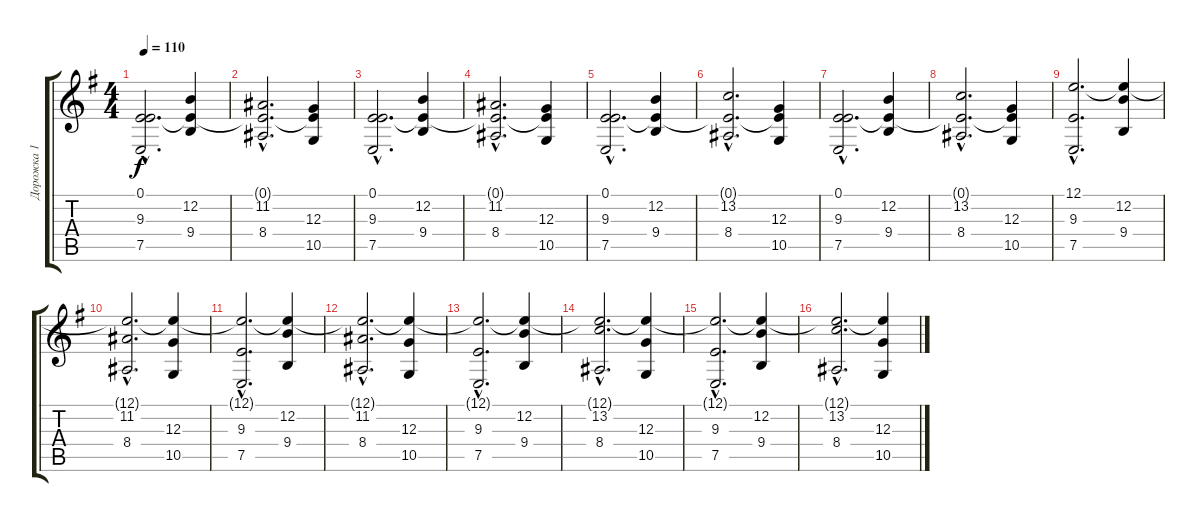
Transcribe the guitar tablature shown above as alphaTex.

\track ("Дорожка 1" "Дорожка 1") {instrument tremolostrings}
\staff {score tabs}
\tuning (E4 B3 G3 D3 A2 E2) {hide}
\ts (4 4)
\tempo 110
\clef g2
\ks eminor
(0.1{hac} 9.3{hac} 7.5{hac}).2{d dy f instrument tremolostrings} (0.1{t} 12.2 9.4).4 |
(0.1{hac t} 11.2{hac} 8.4{hac}).2{d} (0.1{t} 12.3 10.5).4 |
(0.1{hac} 9.3{hac} 7.5{hac}).2{d} (0.1{t} 12.2 9.4).4 |
(0.1{hac t} 11.2{hac} 8.4{hac}).2{d} (0.1{t} 12.3 10.5).4 |
(0.1{hac} 9.3{hac} 7.5{hac}).2{d} (0.1{t} 12.2 9.4).4 |
(0.1{hac t} 13.2{hac} 8.4{hac}).2{d} (0.1{t} 12.3 10.5).4 |
(0.1{hac} 9.3{hac} 7.5{hac}).2{d} (0.1{t} 12.2 9.4).4 |
(0.1{hac t} 13.2{hac} 8.4{hac}).2{d} (0.1{t} 12.3 10.5).4 |
(12.1{hac} 9.3{hac} 7.5{hac}).2{d} (12.1{t} 12.2 9.4).4 |
(12.1{hac t} 11.2{hac} 8.4{hac}).2{d} (12.1{t} 12.3 10.5).4 |
(12.1{hac t} 9.3{hac} 7.5{hac}).2{d} (12.1{t} 12.2 9.4).4 |
(12.1{hac t} 11.2{hac} 8.4{hac}).2{d} (12.1{t} 12.3 10.5).4 |
(12.1{hac t} 9.3{hac} 7.5{hac}).2{d} (12.1{t} 12.2 9.4).4 |
(12.1{hac t} 13.2{hac} 8.4{hac}).2{d} (12.1{t} 12.3 10.5).4 |
(12.1{hac t} 9.3{hac} 7.5{hac}).2{d} (12.1{t} 12.2 9.4).4 |
(12.1{hac t} 13.2{hac} 8.4{hac}).2{d} (12.1{t} 12.3 10.5).4
